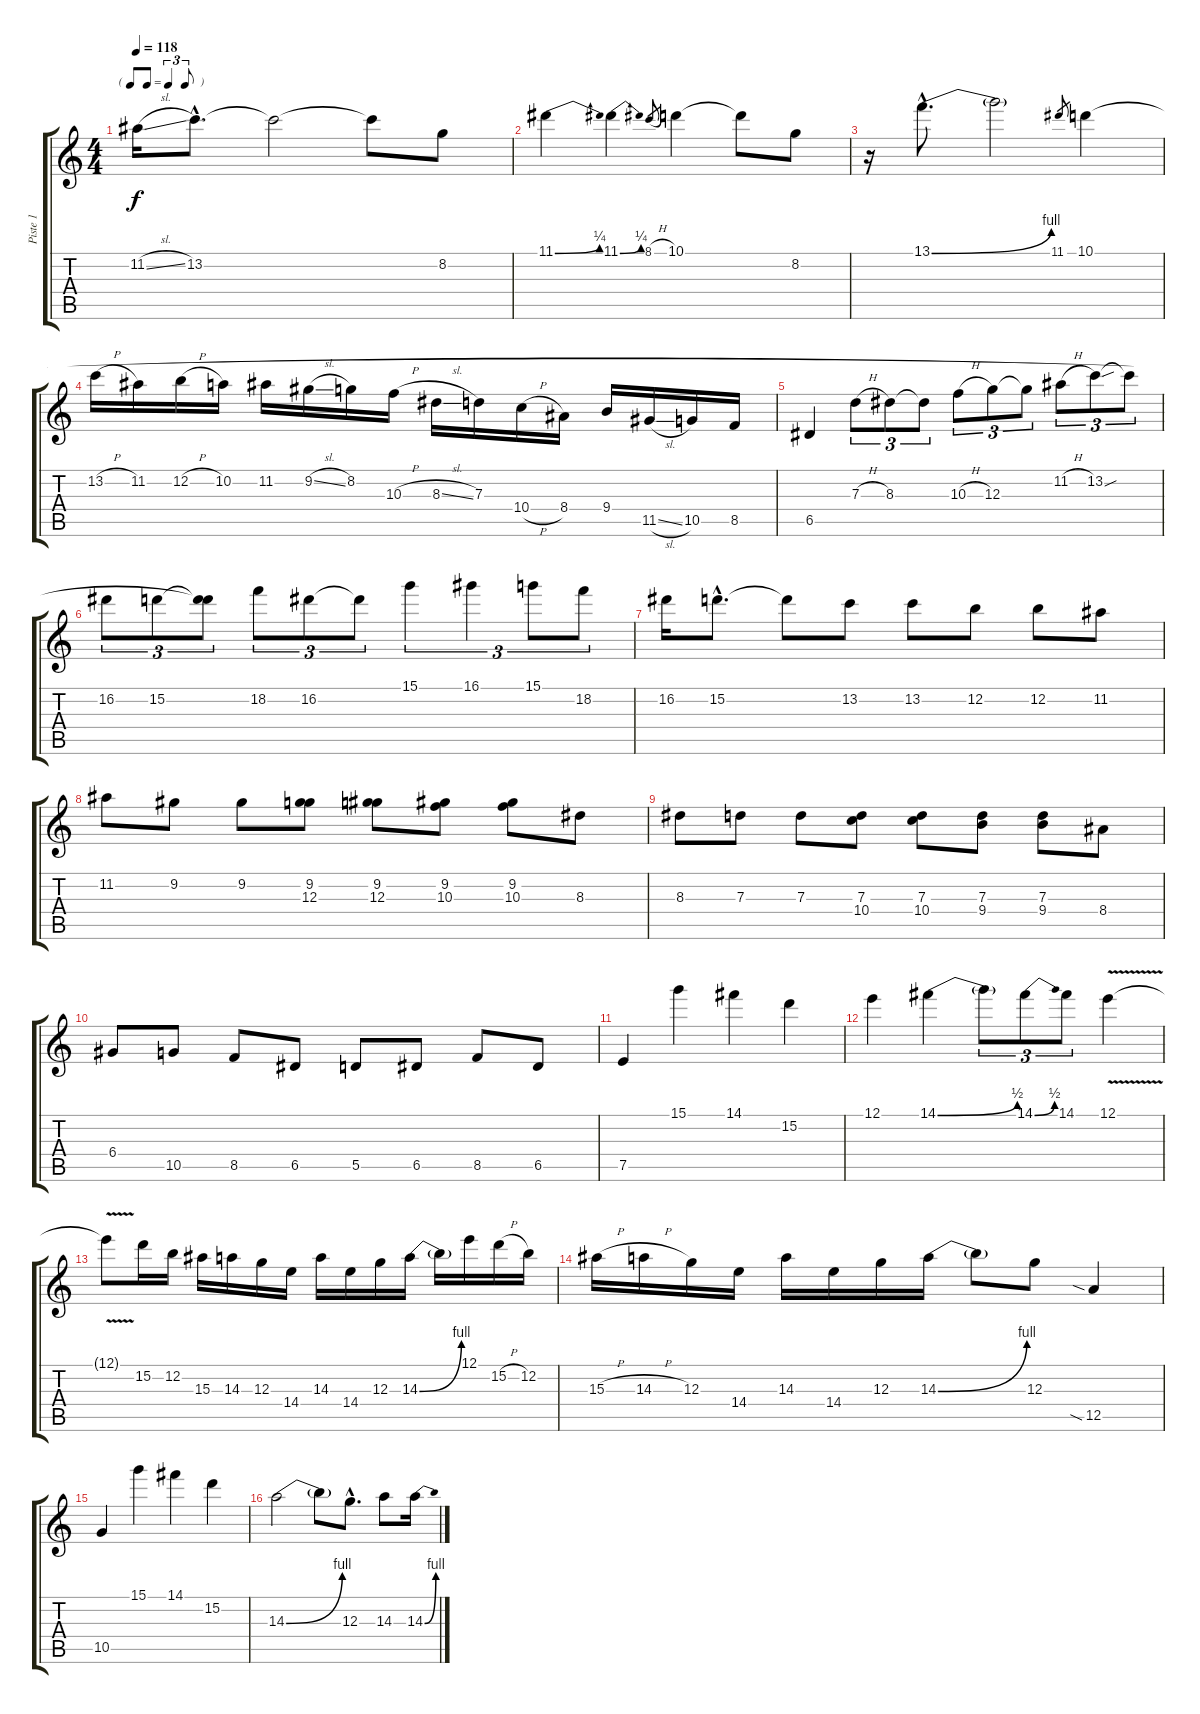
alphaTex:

\track ("Piste 1" "Piste 1") {instrument electricguitarjazz}
\staff {score tabs}
\tuning (E4 B3 G3 D3 A2 E2) {hide}
\ts (4 4)
\tf triplet8th
\tempo 118
\clef g2
\ks c
11.2{sl}.16{dy f} 13.2{hac}.8{d} 13.2{t}.2 13.2{t}.8 8.2.8 |
11.1{be (bend 0 0 60 1)}.4 11.1{be (bend 0 0 60 1)}.4 8.1{h}.8{gr} 10.1.4 10.1{t}.8 8.2.8 |
r.16 13.1{be (bend 0 0 60 4) hac}.8{d} 13.1{t}.2 11.1.8{gr} 10.1.4 |
13.2{h}.16 11.2.16 12.2{h}.16 10.2.16 11.2.16 9.2{sl}.16 8.2.16 10.3{h}.16 8.3{sl}.16 7.3.16 10.4{h}.16 8.4.16 9.4.16 11.5{sl}.16 10.5.16 8.5.16 |
6.5.4 7.3{h}.8{tu (3 2)} 8.3.8{tu (3 2)} 8.3{t}.8{tu (3 2)} 10.3{h}.8{tu (3 2)} 12.3.8{tu (3 2)} 12.3{t}.8{tu (3 2)} 11.2{h}.8{tu (3 2)} 13.2{sou}.8{tu (3 2)} 13.2{t}.8{tu (3 2)} |
16.2.8{tu (3 2)} 15.2.8{tu (3 2)} (10.1{t} 15.2{t}).8{tu (3 2)} 18.2.8{tu (3 2)} 16.2.8{tu (3 2)} 16.2{t}.8{tu (3 2)} 15.1.4{tu (3 2)} 16.1.4{tu (3 2)} 15.1.8{tu (3 2)} 18.2.8{tu (3 2)} |
16.2.16 15.2{hac}.8{d} 15.2{t}.8 13.2.8 13.2.8 12.2.8 12.2.8 11.2.8 |
11.2.8 9.2.8 9.2.8 (9.2 12.3).8 (9.2 12.3).8 (9.2 10.3).8 (9.2 10.3).8 8.3.8 |
8.3.8 7.3.8 7.3.8 (7.3 10.4).8 (7.3 10.4).8 (7.3 9.4).8 (7.3 9.4).8 8.4.8 |
6.4.8 10.5.8 8.5.8 6.5.8 5.5.8 6.5.8 8.5.8 6.5.8 |
7.5.4 15.1.4 14.1.4 15.2.4 |
12.1.4 14.1{be (bend 0 0 60 2)}.4 14.1{t}.8{tu (3 2)} 14.1{be (bend 0 0 60 2)}.8{tu (3 2)} 14.1.8{tu (3 2)} 12.1{v}.4 |
12.1{t}.8 15.2.16 12.2.16 15.3.16 14.3.16 12.3.16 14.4.16 14.3.16 14.4.16 12.3.16 14.3{be (bend 0 0 60 4)}.16 14.3{t}.16 12.1.16 15.2{h}.16 12.2.16 |
15.3{h}.16 14.3{h}.16 12.3.16 14.4.16 14.3.16 14.4.16 12.3.16 14.3{be (bend 0 0 60 4)}.16 14.3{t}.8 12.3.8 12.5{sia}.4 |
10.5.4 15.1.4 14.1.4 15.2.4 |
14.3{be (bend 0 0 60 4)}.2 14.3{t}.8 12.3{hac}.8{d} 14.3.8 14.3{be (bend 0 0 60 4)}.16
